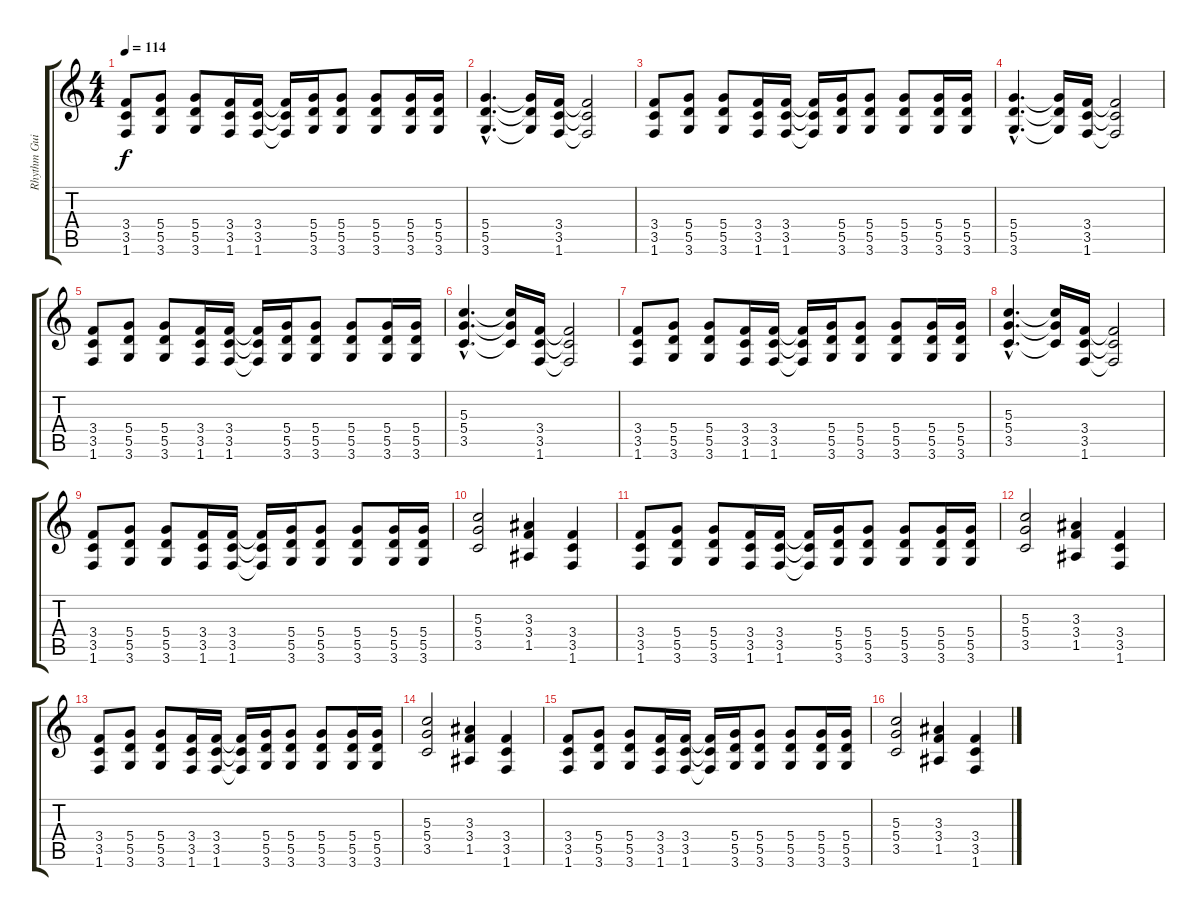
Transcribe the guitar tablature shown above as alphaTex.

\track ("Rhythm Guitar" "Rhythm Gui") {instrument overdrivenguitar}
\staff {score tabs}
\tuning (E4 B3 G3 D3 A2 E2) {hide}
\ts (4 4)
\tempo 114
\clef g2
\ks c
(3.4 3.5 1.6).8{dy f} (5.4 5.5 3.6).8 (5.4 5.5 3.6).8 (3.4 3.5 1.6).16 (3.4 3.5 1.6).16 (3.4{t} 3.5{t} 1.6{t}).16 (5.4 5.5 3.6).16 (5.4 5.5 3.6).8 (5.4 5.5 3.6).8 (5.4 5.5 3.6).16 (5.4 5.5 3.6).16 |
(5.4{hac} 5.5{hac} 3.6{hac}).4{d} (5.4{t} 5.5{t} 3.6{t}).16 (3.4 3.5 1.6).16 (3.4{t} 3.5{t} 1.6{t}).2 |
(3.4 3.5 1.6).8 (5.4 5.5 3.6).8 (5.4 5.5 3.6).8 (3.4 3.5 1.6).16 (3.4 3.5 1.6).16 (3.4{t} 3.5{t} 1.6{t}).16 (5.4 5.5 3.6).16 (5.4 5.5 3.6).8 (5.4 5.5 3.6).8 (5.4 5.5 3.6).16 (5.4 5.5 3.6).16 |
(5.4{hac} 5.5{hac} 3.6{hac}).4{d} (5.4{t} 5.5{t} 3.6{t}).16 (3.4 3.5 1.6).16 (3.4{t} 3.5{t} 1.6{t}).2 |
(3.4 3.5 1.6).8 (5.4 5.5 3.6).8 (5.4 5.5 3.6).8 (3.4 3.5 1.6).16 (3.4 3.5 1.6).16 (3.4{t} 3.5{t} 1.6{t}).16 (5.4 5.5 3.6).16 (5.4 5.5 3.6).8 (5.4 5.5 3.6).8 (5.4 5.5 3.6).16 (5.4 5.5 3.6).16 |
(5.3{hac} 5.4{hac} 3.5{hac}).4{d} (5.3{t} 5.4{t} 3.5{t}).16 (3.4 3.5 1.6).16 (3.4{t} 3.5{t} 1.6{t}).2 |
(3.4 3.5 1.6).8 (5.4 5.5 3.6).8 (5.4 5.5 3.6).8 (3.4 3.5 1.6).16 (3.4 3.5 1.6).16 (3.4{t} 3.5{t} 1.6{t}).16 (5.4 5.5 3.6).16 (5.4 5.5 3.6).8 (5.4 5.5 3.6).8 (5.4 5.5 3.6).16 (5.4 5.5 3.6).16 |
(5.3{hac} 5.4{hac} 3.5{hac}).4{d} (5.3{t} 5.4{t} 3.5{t}).16 (3.4 3.5 1.6).16 (3.4{t} 3.5{t} 1.6{t}).2 |
(3.4 3.5 1.6).8 (5.4 5.5 3.6).8 (5.4 5.5 3.6).8 (3.4 3.5 1.6).16 (3.4 3.5 1.6).16 (3.4{t} 3.5{t} 1.6{t}).16 (5.4 5.5 3.6).16 (5.4 5.5 3.6).8 (5.4 5.5 3.6).8 (5.4 5.5 3.6).16 (5.4 5.5 3.6).16 |
(5.3 5.4 3.5).2 (3.3 3.4 1.5).4 (3.4 3.5 1.6).4 |
(3.4 3.5 1.6).8 (5.4 5.5 3.6).8 (5.4 5.5 3.6).8 (3.4 3.5 1.6).16 (3.4 3.5 1.6).16 (3.4{t} 3.5{t} 1.6{t}).16 (5.4 5.5 3.6).16 (5.4 5.5 3.6).8 (5.4 5.5 3.6).8 (5.4 5.5 3.6).16 (5.4 5.5 3.6).16 |
(5.3 5.4 3.5).2 (3.3 3.4 1.5).4 (3.4 3.5 1.6).4 |
(3.4 3.5 1.6).8 (5.4 5.5 3.6).8 (5.4 5.5 3.6).8 (3.4 3.5 1.6).16 (3.4 3.5 1.6).16 (3.4{t} 3.5{t} 1.6{t}).16 (5.4 5.5 3.6).16 (5.4 5.5 3.6).8 (5.4 5.5 3.6).8 (5.4 5.5 3.6).16 (5.4 5.5 3.6).16 |
(5.3 5.4 3.5).2 (3.3 3.4 1.5).4 (3.4 3.5 1.6).4 |
(3.4 3.5 1.6).8 (5.4 5.5 3.6).8 (5.4 5.5 3.6).8 (3.4 3.5 1.6).16 (3.4 3.5 1.6).16 (3.4{t} 3.5{t} 1.6{t}).16 (5.4 5.5 3.6).16 (5.4 5.5 3.6).8 (5.4 5.5 3.6).8 (5.4 5.5 3.6).16 (5.4 5.5 3.6).16 |
(5.3 5.4 3.5).2 (3.3 3.4 1.5).4 (3.4 3.5 1.6).4
